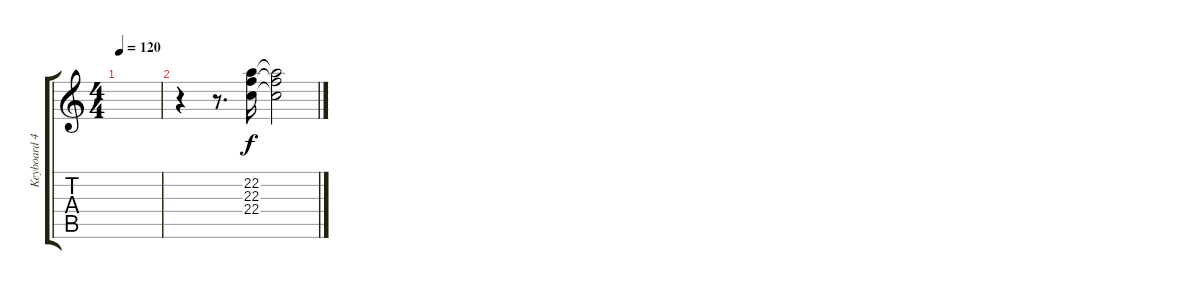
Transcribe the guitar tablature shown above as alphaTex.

\track ("Keyboard 4" "Keyboard 4") {instrument synthbrass1}
\staff {score tabs}
\tuning (E4 B3 G3 D3 A2 E2) {hide}
\ts (4 4)
\tempo 120
\clef g2
\ks c
|
r.4 r.8{d} (22.2 22.3 22.4).16 (22.2{t} 22.3{t} 22.4{t}).2
